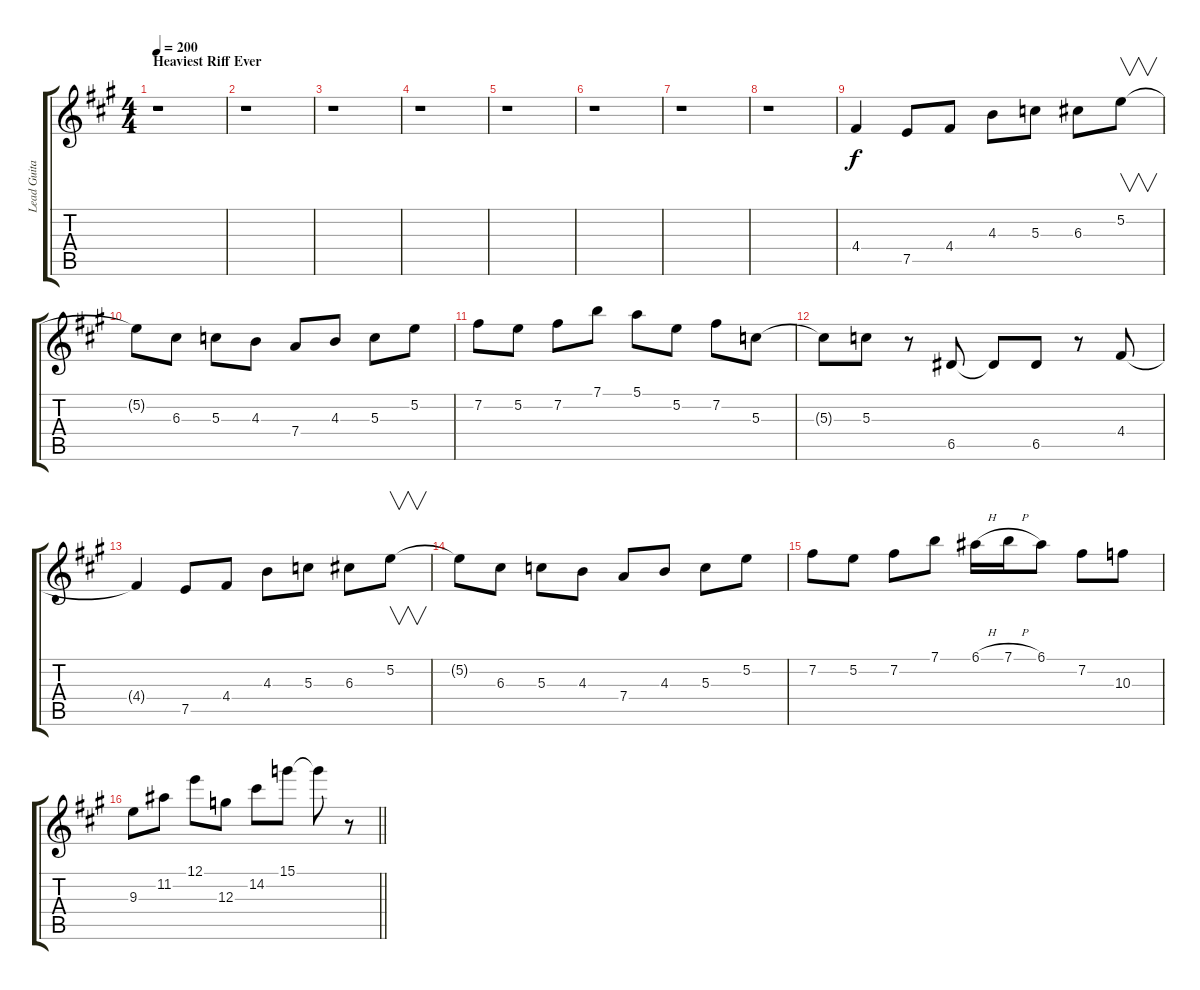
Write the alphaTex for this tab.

\track ("Lead Guitar 2" "Lead Guita") {instrument overdrivenguitar}
\staff {score tabs}
\tuning (E4 B3 G3 D3 A2 D2) {hide}
\ts (4 4)
\section ("" "Heaviest Riff Ever")
\tempo 200
\clef g2
\ks f#minor
r.1{dy f} |
r.1 |
r.1 |
r.1 |
r.1 |
r.1 |
r.1 |
r.1 |
4.4.4{balance 12} 7.5.8 4.4.8 4.3.8 5.3.8 6.3.8 5.2.8{v} |
5.2{t}.8 6.3.8 5.3.8 4.3.8 7.4.8 4.3.8 5.3.8 5.2.8 |
7.2.8 5.2.8 7.2.8 7.1.8 5.1.8 5.2.8 7.2.8 5.3.8 |
5.3{t}.8 5.3.8 r.8 6.5.8 6.5{t}.8 6.5.8 r.8 4.4.8 |
4.4{t}.4 7.5.8 4.4.8 4.3.8 5.3.8 6.3.8 5.2.8{v} |
5.2{t}.8 6.3.8 5.3.8 4.3.8 7.4.8 4.3.8 5.3.8 5.2.8 |
7.2.8 5.2.8 7.2.8 7.1.8 6.1{h}.16 7.1{h}.16 6.1.8 7.2.8 10.3.8 |
\barLineRight lightlight
9.3.8 11.2.8 12.1.8 12.3.8 14.2.8 15.1.8 15.1{t}.8 r.8
